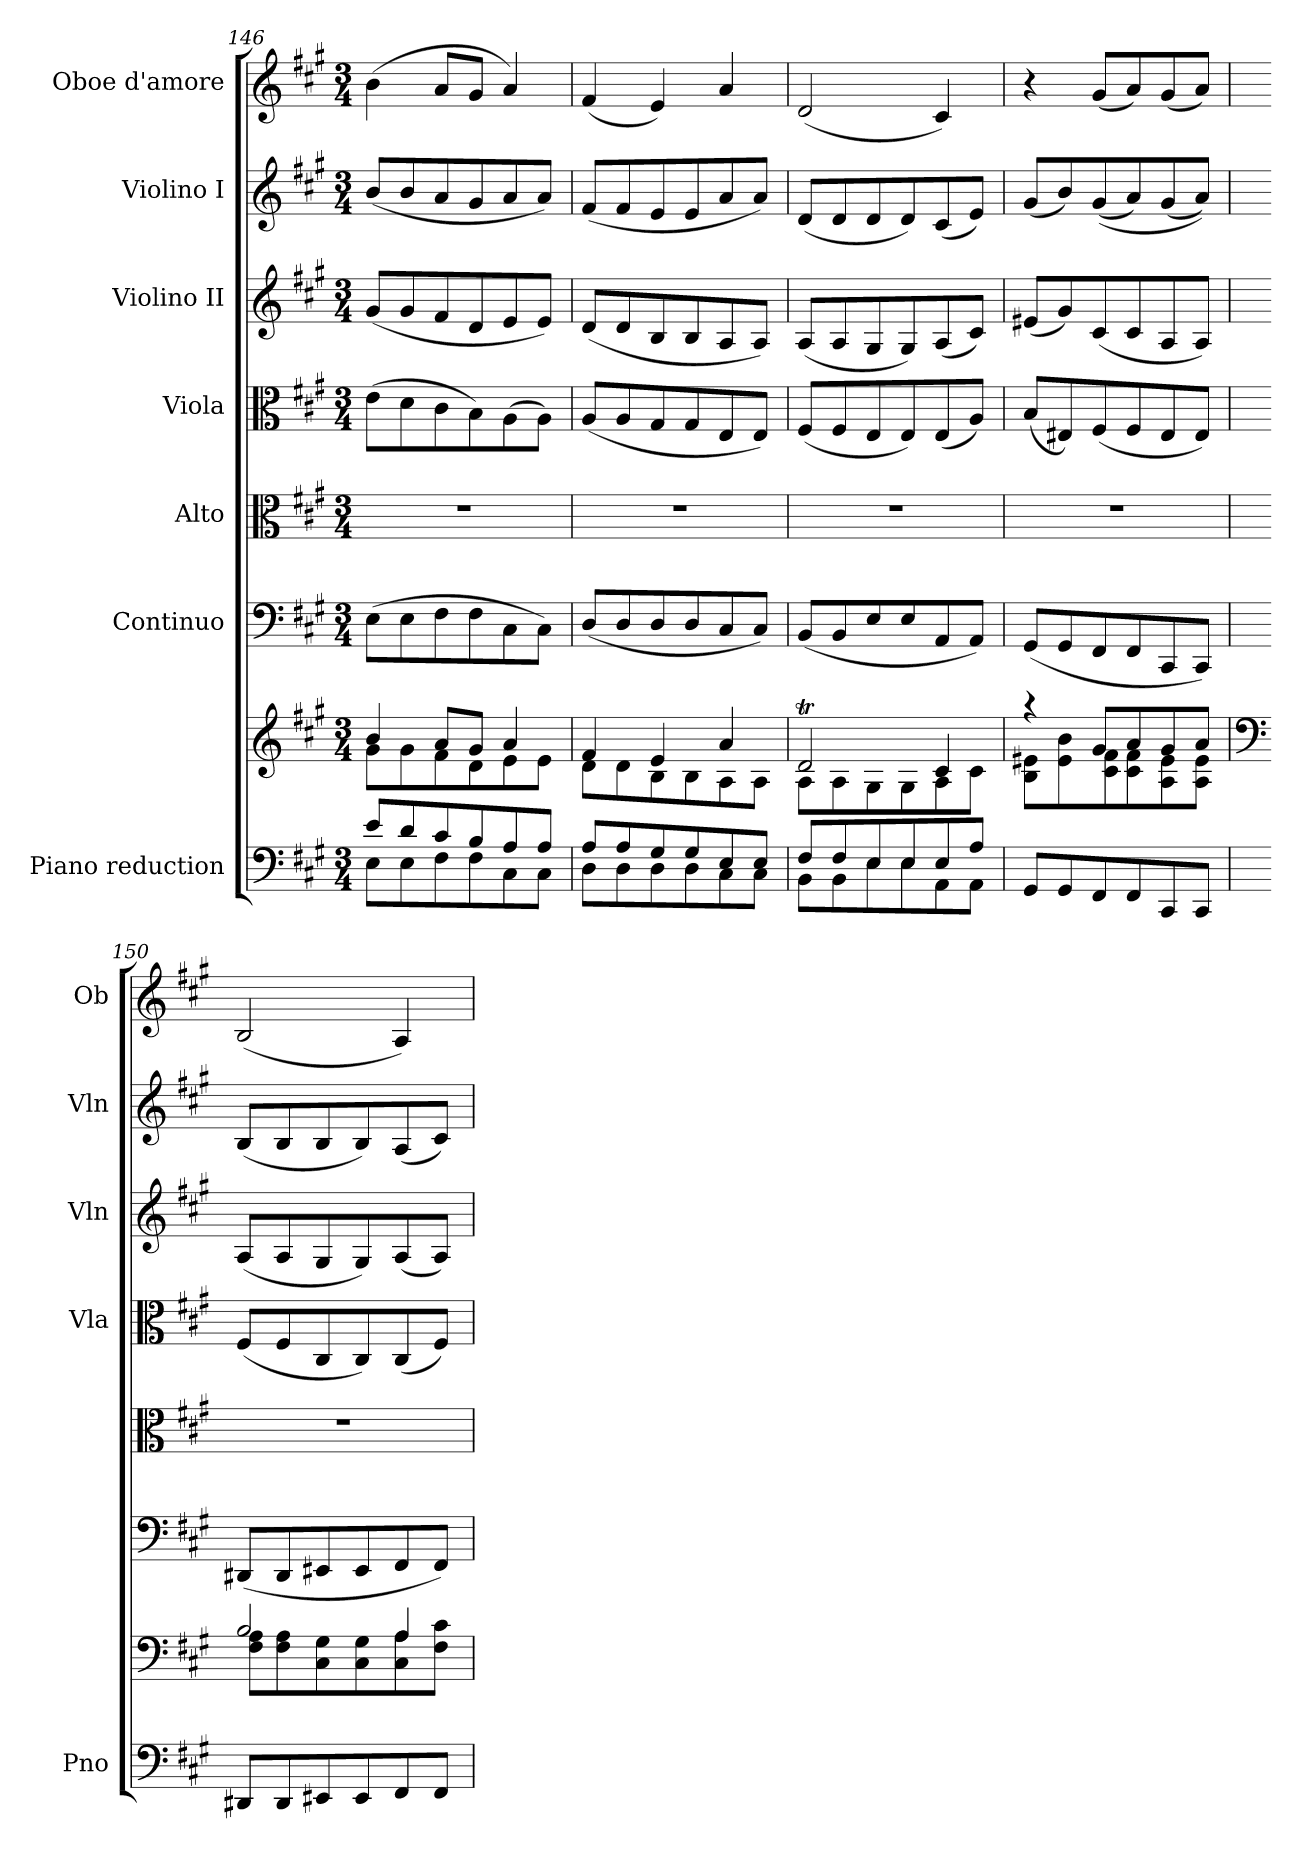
**kern	**kern	**kern	**kern	**kern	**kern	**kern	**kern
*part7	*part7	*part6	*part5	*part4	*part3	*part2	*part1
*staff8	*staff7	*staff6	*staff5	*staff4	*staff3	*staff2	*staff1
*I"Piano reduction	*	*I"Continuo	*I"Alto	*I"Viola	*I"Violino II	*I"Violino I	*I"Oboe d'amore
*I'Pno	*	*	*	*I'Vla	*I'Vln	*I'Vln	*I'Ob
*clefF4	*clefG2	*clefF4	*clefC3	*clefC3	*clefG2	*clefG2	*clefG2
*k[f#c#g#]	*k[f#c#g#]	*k[f#c#g#]	*k[f#c#g#]	*k[f#c#g#]	*k[f#c#g#]	*k[f#c#g#]	*k[f#c#g#]
*M3/4	*M3/4	*M3/4	*M3/4	*M3/4	*M3/4	*M3/4	*M3/4
=146	=146	=146	=146	=146	=146	=146	=146
*^	*^	*	*	*	*	*	*
8e/L	8E\L	4b/	8g#\L	(8E\L	2.r	(8e\L	(8g#/L	(8b/L	(4b\
8d/	8E\	.	8g#\	8E\	.	8d\	8g#/	8b/	.
8c#/	8F#\	8a/L	8f#\	8F#\	.	8c#\	8f#/	8a/	8a/L
8B/	8F#\	8g#/J	8d\	8F#\	.	8B\)	8d/	8g#/	8g#/J
8A/	8C#\	4a/	8e\	8C#\	.	(8A\	8e/	8a/	4a/)
8A/J	8C#\J	.	8e\J	8C#\J)	.	8A\J)	8e/J)	8a/J)	.
!!LO:LB:g=z
=147	=147	=147	=147	=147	=147	=147	=147	=147	=147
8A/L	8D\L	4f#/	8d\L	(8D/L	2.r	(8A/L	(8d/L	(8f#/L	(4f#/
8A/	8D\	.	8d\	8D/	.	8A/	8d/	8f#/	.
8G#/	8D\	4e/	8B\	8D/	.	8G#/	8B/	8e/	4e/)
8G#/	8D\	.	8B\	8D/	.	8G#/	8B/	8e/	.
8E/	8C#\	4a/	8A\	8C#/	.	8E/	8A/	8a/	4a/
8E/J	8C#\J	.	8A\J	8C#/J)	.	8E/J)	8A/J)	8a/J)	.
=148	=148	=148	=148	=148	=148	=148	=148	=148	=148
8F#/L	8BB\L	2dT/	8A\L	(8BB/L	2.r	(8F#/L	(8A/L	(8d/L	(2d/
8F#/	8BB\	.	8A\	8BB/	.	8F#/	8A/	8d/	.
8E/	8E\	.	8G#\	8E/	.	8E/	8G#/	8d/	.
8E/	8E\	.	8G#\	8E/	.	8E/)	8G#/)	8d/)	.
8E/	8AA\	4c#/	8A\	8AA/	.	(8E/	(8A/	(8c#/	4c#/)
8A/J	8AA\J	.	8c#\J	8AA/J)	.	8A/J)	8c#/J)	8e/J)	.
*v	*v	*	*	*	*	*	*	*	*
=149	=149	=149	=149	=149	=149	=149	=149	=149
8GG#/L	4r	8B\ 8e#X\L	(8GG#/L	2.r	(8B/L	(8e#X/L	(8g#/L	4r
8GG#/	.	8e#\ 8b\	8GG#/	.	8E#X/)	8g#/)	8b/)	.
8FF#/	8g#/L	8c#\ 8f#\	8FF#/	.	(8F#/	(8c#/	((8g#/	(8g#/L
8FF#/	8a/	8c#\ 8f#\	8FF#/	.	8F#/	8c#/	8a/)	8a/)
8CC#/	8g#/	8A\ 8e#\	8CC#/	.	8E#/	8A/	(8g#/	(8g#/
8CC#/J	8a/J	8A\ 8e#\J	8CC#/J)	.	8E#/J)	8A/J)	8a/J))	8a/J)
=150	=150	=150	=150	=150	=150	=150	=150	=150
*	*clefF4	*	*	*	*	*	*	*
8DD#X/L	2B/	8F#\ 8A\L	(8DD#X/L	2.r	(8F#/L	(8A/L	(8B/L	(2B/
8DD#/	.	8F#\ 8A\	8DD#/	.	8F#/	8A/	8B/	.
8EE#X/	.	8C#\ 8G#\	8EE#X/	.	8C#/	8G#/	8B/	.
8EE#/	.	8C#\ 8G#\	8EE#/	.	8C#/)	8G#/)	8B/)	.
8FF#/	4A/	8C#\ 8A\	8FF#/	.	(8C#/	(8A/	(8A/	4A/)
8FF#/J	.	8F#\ 8c#\J	8FF#/J)	.	8F#/J)	8A/J)	8c#/J)	.
*	*v	*v	*	*	*	*	*	*
=	=	=	=	=	=	=	=
*-	*-	*-	*-	*-	*-	*-	*-
